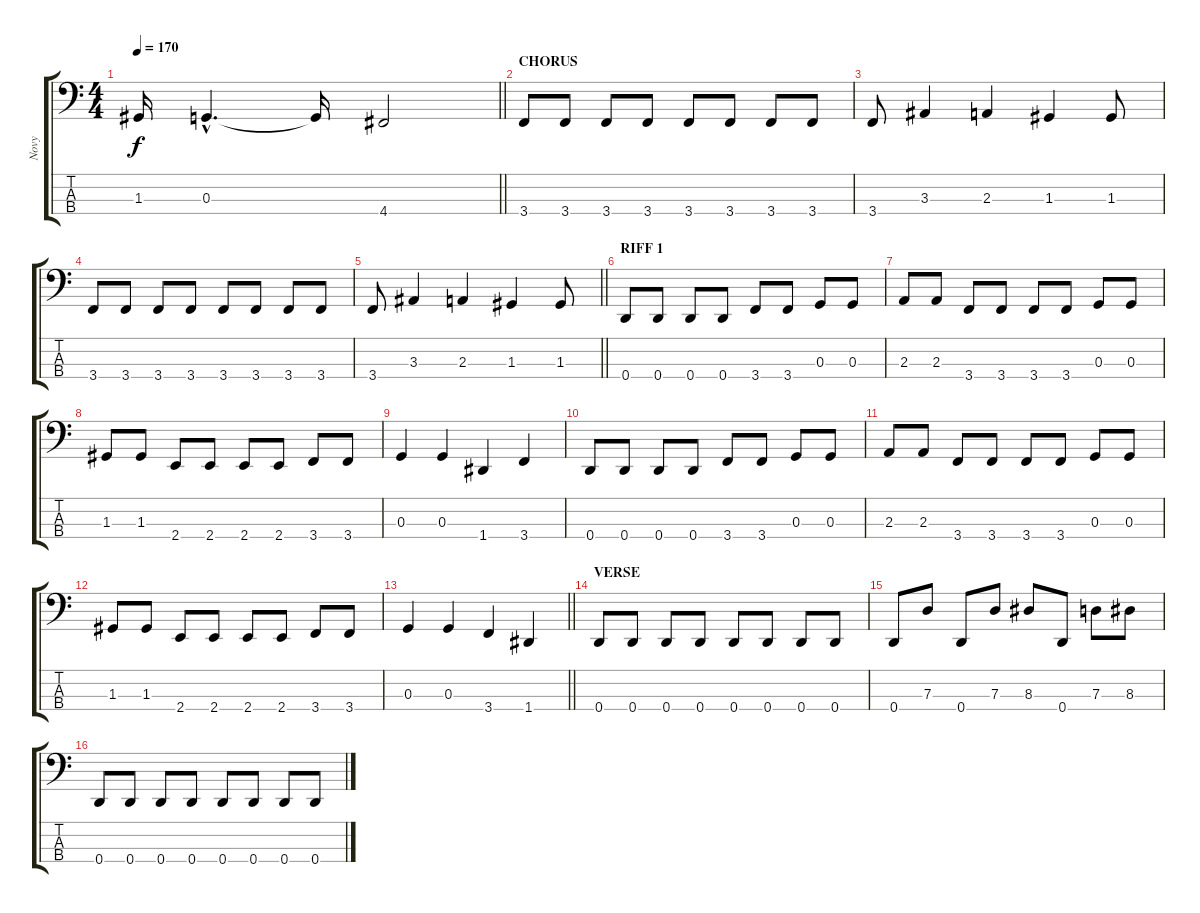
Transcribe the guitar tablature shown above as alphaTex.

\track ("Novy" "Novy") {instrument electricbassfinger}
\staff {score tabs}
\tuning (F2 C2 G1 D1) {hide}
\ts (4 4)
\tempo 170
\clef f4
\barLineRight lightlight
\ks c
1.3{t}.16{dy f} 0.3{hac}.4{d} 0.3{t}.16 4.4.2 |
\section ("" "CHORUS")
3.4.8 3.4.8 3.4.8 3.4.8 3.4.8 3.4.8 3.4.8 3.4.8 |
3.4.8 3.3.4 2.3.4 1.3.4 1.3.8 |
3.4.8 3.4.8 3.4.8 3.4.8 3.4.8 3.4.8 3.4.8 3.4.8 |
\barLineRight lightlight
3.4.8 3.3.4 2.3.4 1.3.4 1.3.8 |
\section ("" "RIFF 1")
0.4.8 0.4.8 0.4.8 0.4.8 3.4.8 3.4.8 0.3.8 0.3.8 |
2.3.8 2.3.8 3.4.8 3.4.8 3.4.8 3.4.8 0.3.8 0.3.8 |
1.3.8 1.3.8 2.4.8 2.4.8 2.4.8 2.4.8 3.4.8 3.4.8 |
0.3.4 0.3.4 1.4.4 3.4.4 |
0.4.8 0.4.8 0.4.8 0.4.8 3.4.8 3.4.8 0.3.8 0.3.8 |
2.3.8 2.3.8 3.4.8 3.4.8 3.4.8 3.4.8 0.3.8 0.3.8 |
1.3.8 1.3.8 2.4.8 2.4.8 2.4.8 2.4.8 3.4.8 3.4.8 |
\barLineRight lightlight
0.3.4 0.3.4 3.4.4 1.4.4 |
\section ("" "VERSE")
0.4.8 0.4.8 0.4.8 0.4.8 0.4.8 0.4.8 0.4.8 0.4.8 |
0.4.8 7.3.8 0.4.8 7.3.8 8.3.8 0.4.8 7.3.8 8.3.8 |
0.4.8 0.4.8 0.4.8 0.4.8 0.4.8 0.4.8 0.4.8 0.4.8
